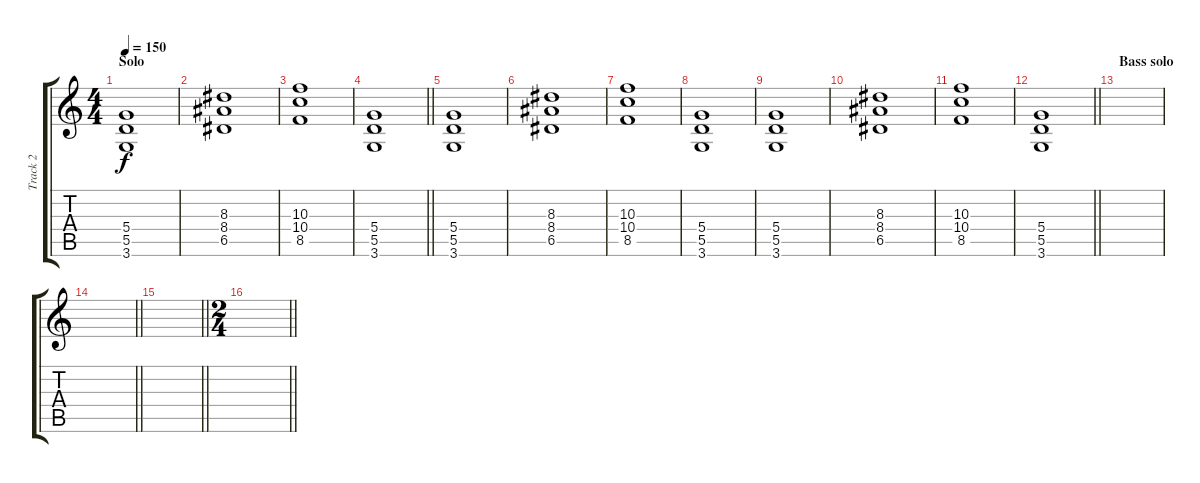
\track ("Track 2" "Track 2") {instrument distortionguitar}
\staff {score tabs}
\tuning (E4 B3 G3 D3 A2 E2) {hide}
\ts (4 4)
\section ("" "Solo")
\tempo 150
\clef g2
\ks c
(5.4 5.5 3.6).1{dy f} |
(8.3 8.4 6.5).1 |
(10.3 10.4 8.5).1 |
\barLineRight lightlight
(5.4 5.5 3.6).1 |
(5.4 5.5 3.6).1 |
(8.3 8.4 6.5).1 |
(10.3 10.4 8.5).1 |
(5.4 5.5 3.6).1 |
(5.4 5.5 3.6).1 |
(8.3 8.4 6.5).1 |
(10.3 10.4 8.5).1 |
\barLineRight lightlight
(5.4 5.5 3.6).1 |
\section ("" "Bass solo")
|
\barLineRight lightlight
|
\barLineRight lightlight
|
\ts (2 4)
\barLineRight lightlight
